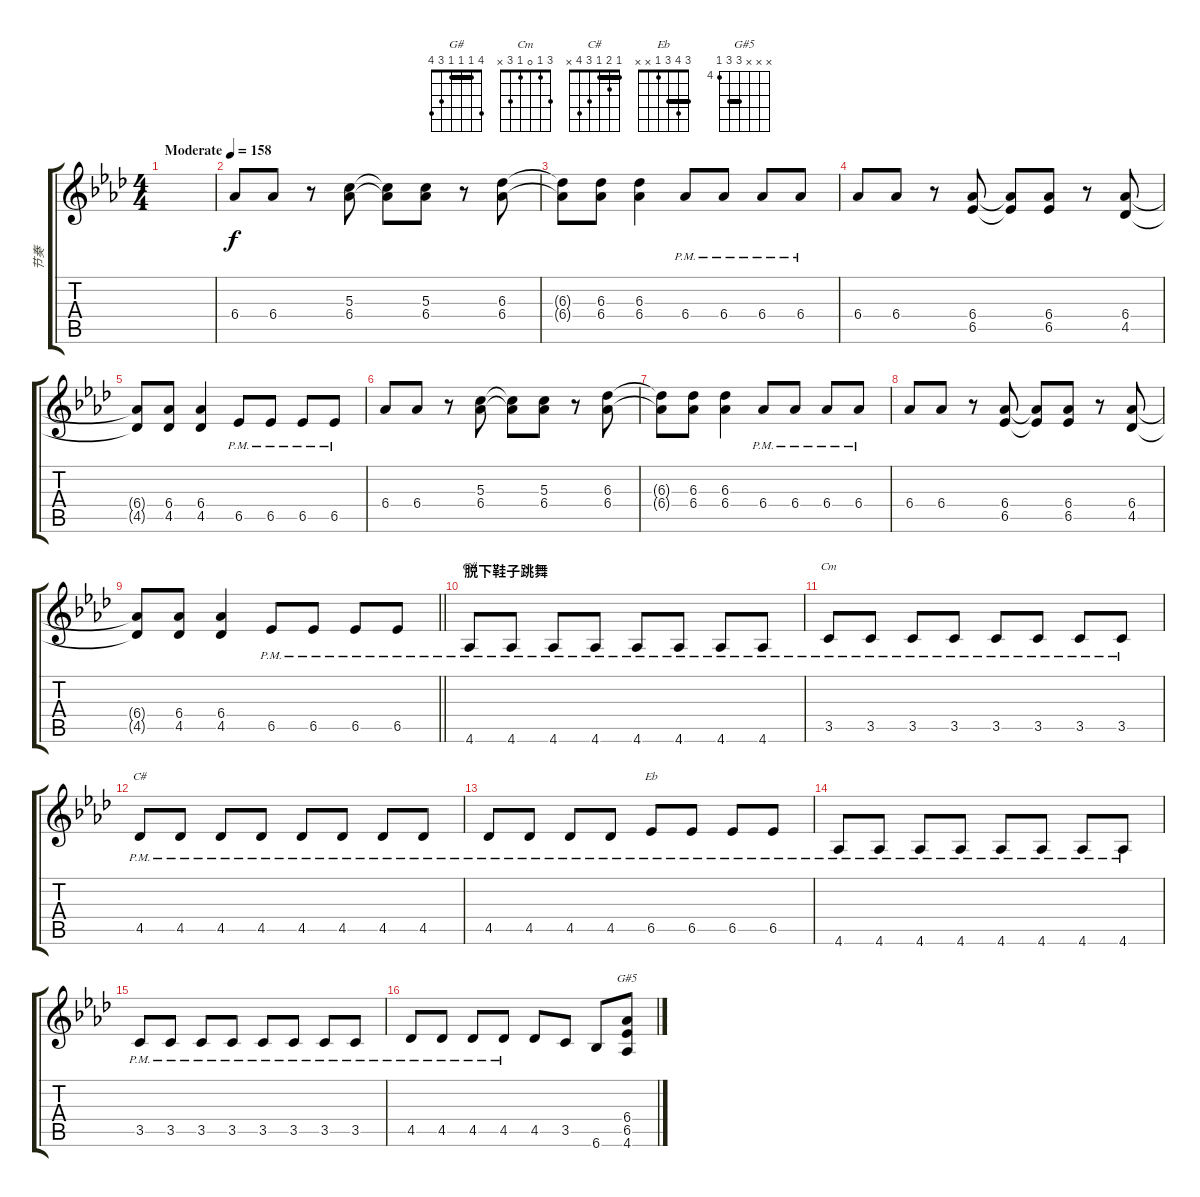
\track ("节奏" "节奏") {instrument overdrivenguitar}
\staff {score tabs}
\tuning (E4 B3 G3 D3 A2 E2) {hide}
\chord ("G#" 4 1 1 1 3 4) {barre 1}
\chord ("Cm" 3 1 0 1 3 x)
\chord ("C#" 1 2 1 3 4 x) {barre 1}
\chord ("Eb" 3 4 3 1 x x) {barre 3}
\chord ("G#5" x x x 6 6 4) {firstfret 4 barre 6}
\ts (4 4)
\tempo (158 "Moderate")
\clef g2
\ks ab
|
6.4.8 6.4.8 r.8 (5.3 6.4).8 (5.3{t} 6.4{t}).8 (5.3 6.4).8 r.8 (6.3 6.4).8 |
(6.3{t} 6.4{t}).8 (6.3 6.4).8 (6.3 6.4).4 6.4{pm}.8 6.4{pm}.8 6.4{pm}.8 6.4{pm}.8 |
6.4.8 6.4.8 r.8 (6.4 6.5).8 (6.4{t} 6.5{t}).8 (6.4 6.5).8 r.8{txt ""} (6.4 4.5).8 |
(6.4{t} 4.5{t}).8 (6.4 4.5).8 (6.4 4.5).4 6.5{pm}.8 6.5{pm}.8 6.5{pm}.8 6.5{pm}.8 |
6.4.8 6.4.8 r.8 (5.3 6.4).8 (5.3{t} 6.4{t}).8 (5.3 6.4).8 r.8 (6.3 6.4).8 |
(6.3{t} 6.4{t}).8 (6.3 6.4).8 (6.3 6.4).4 6.4{pm}.8 6.4{pm}.8 6.4{pm}.8 6.4{pm}.8 |
6.4.8 6.4.8 r.8 (6.4 6.5).8 (6.4{t} 6.5{t}).8 (6.4 6.5).8 r.8 (6.4 4.5).8 |
\barLineRight lightlight
(6.4{t} 4.5{t}).8 (6.4 4.5).8 (6.4 4.5).4 6.5{pm}.8 6.5{pm}.8 6.5{pm}.8 6.5{pm}.8 |
\section ("" "脱下鞋子跳舞")
4.6{pm}.8{ch "G#"} 4.6{pm}.8 4.6{pm}.8 4.6{pm}.8 4.6{pm}.8 4.6{pm}.8 4.6{pm}.8 4.6{pm}.8 |
3.5{pm}.8{ch "Cm"} 3.5{pm}.8 3.5{pm}.8 3.5{pm}.8 3.5{pm}.8 3.5{pm}.8 3.5{pm}.8 3.5{pm}.8 |
4.5{pm}.8{ch "C#"} 4.5{pm}.8 4.5{pm}.8 4.5{pm}.8 4.5{pm}.8 4.5{pm}.8 4.5{pm}.8 4.5{pm}.8 |
4.5{pm}.8 4.5{pm}.8 4.5{pm}.8 4.5{pm}.8 6.5{pm}.8{ch "Eb"} 6.5{pm}.8 6.5{pm}.8 6.5{pm}.8 |
4.6{pm}.8 4.6{pm}.8 4.6{pm}.8 4.6{pm}.8 4.6{pm}.8 4.6{pm}.8 4.6{pm}.8 4.6{pm}.8 |
3.5{pm}.8 3.5{pm}.8 3.5{pm}.8 3.5{pm}.8 3.5{pm}.8 3.5{pm}.8 3.5{pm}.8 3.5{pm}.8 |
4.5{pm}.8 4.5{pm}.8 4.5{pm}.8 4.5{pm}.8 4.5.8 3.5.8 6.6.8 (6.4 6.5 4.6).8{ch "G#5"}
